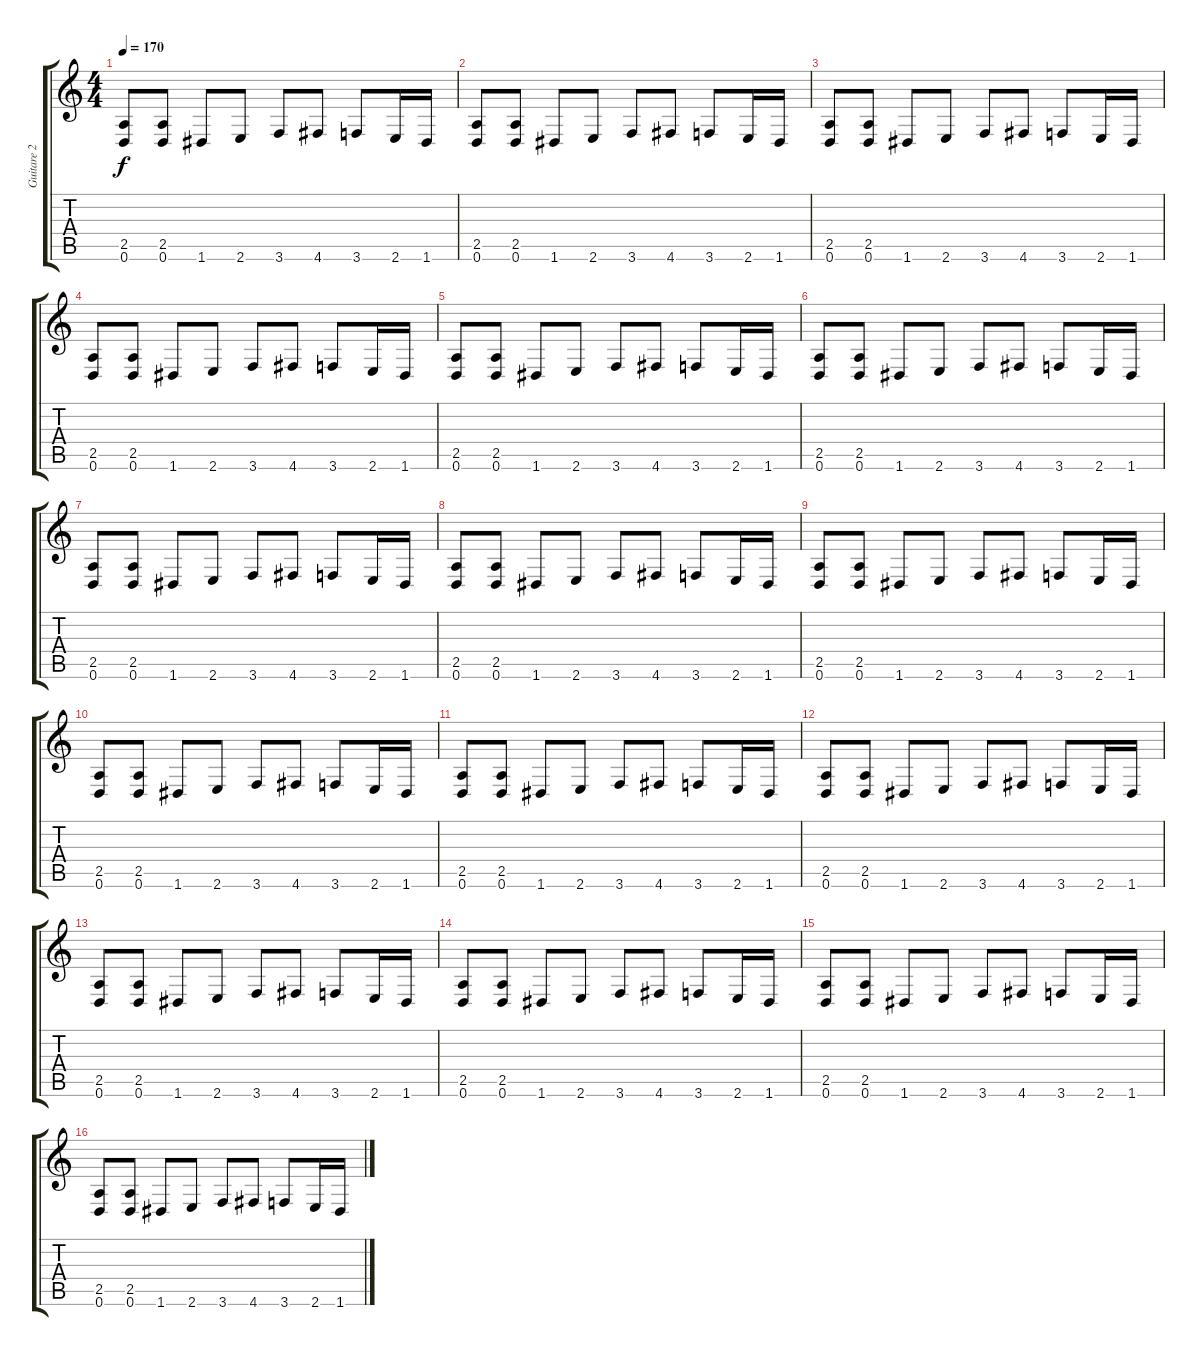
\track ("Guitare 2" "Guitare 2") {instrument overdrivenguitar}
\staff {score tabs}
\tuning (D4 A3 F3 C3 G2 D2) {hide}
\ts (4 4)
\tempo 170
\clef g2
\ks c
(2.5 0.6).8{dy f} (2.5 0.6).8 1.6.8 2.6.8 3.6.8 4.6.8 3.6.8 2.6.16 1.6.16 |
(2.5 0.6).8 (2.5 0.6).8 1.6.8 2.6.8 3.6.8 4.6.8 3.6.8 2.6.16 1.6.16 |
(2.5 0.6).8 (2.5 0.6).8 1.6.8 2.6.8 3.6.8 4.6.8 3.6.8 2.6.16 1.6.16 |
(2.5 0.6).8{volume 3} (2.5 0.6).8 1.6.8 2.6.8 3.6.8 4.6.8 3.6.8 2.6.16 1.6.16 |
(2.5 0.6).8 (2.5 0.6).8 1.6.8 2.6.8 3.6.8 4.6.8 3.6.8 2.6.16 1.6.16 |
(2.5 0.6).8 (2.5 0.6).8 1.6.8 2.6.8 3.6.8 4.6.8 3.6.8 2.6.16 1.6.16 |
(2.5 0.6).8 (2.5 0.6).8 1.6.8 2.6.8 3.6.8 4.6.8 3.6.8 2.6.16 1.6.16 |
(2.5 0.6).8{volume 2} (2.5 0.6).8 1.6.8 2.6.8 3.6.8 4.6.8 3.6.8 2.6.16 1.6.16 |
(2.5 0.6).8 (2.5 0.6).8 1.6.8 2.6.8 3.6.8 4.6.8 3.6.8 2.6.16 1.6.16 |
(2.5 0.6).8 (2.5 0.6).8 1.6.8 2.6.8 3.6.8 4.6.8 3.6.8 2.6.16 1.6.16 |
(2.5 0.6).8 (2.5 0.6).8 1.6.8 2.6.8 3.6.8 4.6.8 3.6.8 2.6.16 1.6.16 |
(2.5 0.6).8{volume 0} (2.5 0.6).8 1.6.8 2.6.8 3.6.8 4.6.8 3.6.8 2.6.16 1.6.16 |
(2.5 0.6).8 (2.5 0.6).8 1.6.8 2.6.8 3.6.8 4.6.8 3.6.8 2.6.16 1.6.16 |
(2.5 0.6).8 (2.5 0.6).8 1.6.8 2.6.8 3.6.8 4.6.8 3.6.8 2.6.16 1.6.16 |
(2.5 0.6).8 (2.5 0.6).8 1.6.8 2.6.8 3.6.8 4.6.8 3.6.8 2.6.16 1.6.16 |
(2.5 0.6).8 (2.5 0.6).8 1.6.8 2.6.8 3.6.8 4.6.8 3.6.8 2.6.16 1.6.16
